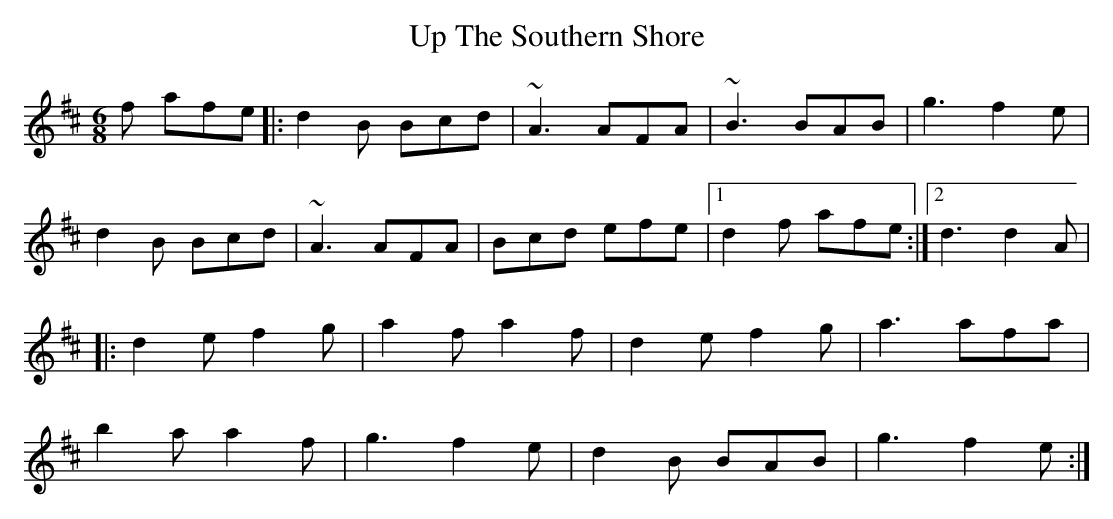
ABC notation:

X:1
T: Up The Southern Shore
M: 6/8
L: 1/8
K: Dmaj
f afe|:d2B Bcd|~A3 AFA|~B3 BAB|g3 f2e|
d2B Bcd|~A3 AFA|Bcd efe|1 d2 f afe:|2 d3 d2A|
|:d2e f2g|a2f a2f|d2e f2g|a3 afa|
b2a a2f|g3 f2e|d2B BAB|g3 f2e:|
